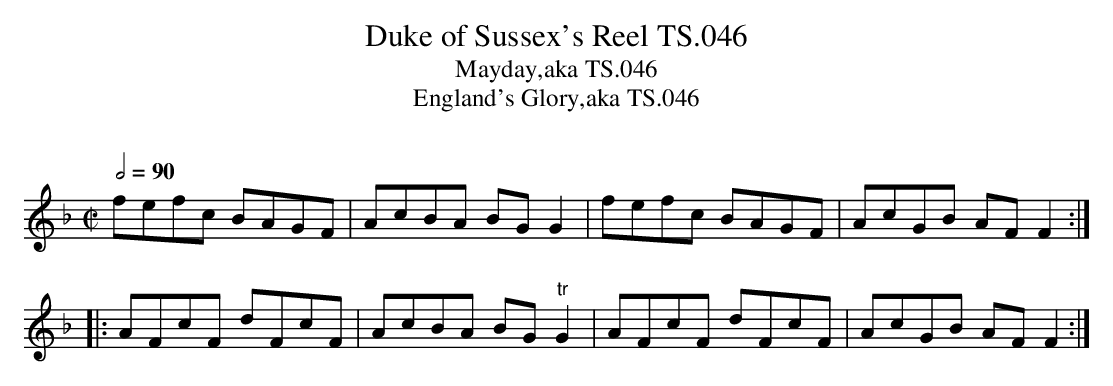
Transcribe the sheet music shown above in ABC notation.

X:1
T:Duke of Sussex's Reel TS.046
T:Mayday,aka TS.046
T:England's Glory,aka TS.046
M:C|
L:1/8
Q:1/2=90
O:
K:F
fefc BAGF|AcBA BGG2|fefc BAGF|AcGB AFF2:|
|:AFcF dFcF|AcBA BG"tr"G2|AFcF dFcF|AcGB AFF2:|]
